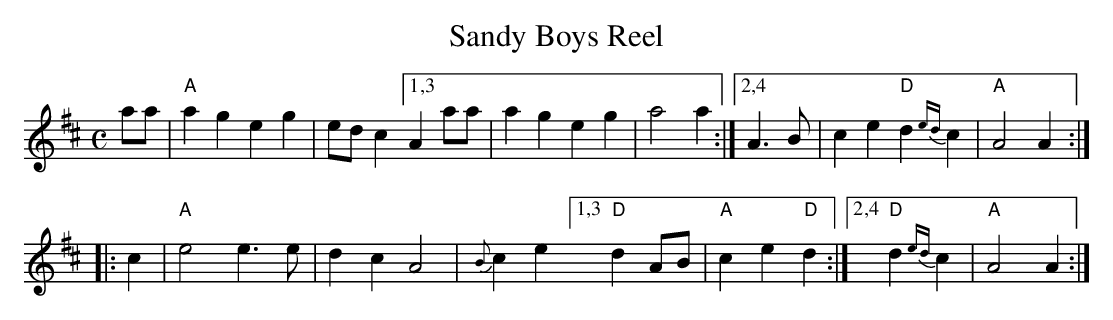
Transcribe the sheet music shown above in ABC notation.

X:1
T: Sandy Boys Reel
M: C
L: 1/8
K: Amix
   aa \
| "A"a2g2 e2g2 | edc2 [1,3 A2aa | a2g2 e2g2 | a4 a2 :|[2,4 A3B | c2e2 "D"d2{ed}c2 | "A"A4 A2 :|
|: c2 \
| "A"e4 e3e | d2c2 A4 | {B}c2e2 [1,3 "D"d2AB | "A"c2e2 "D"d2 :|[2,4 "D"d2{ed}c2 | "A"A4 A2 :|
